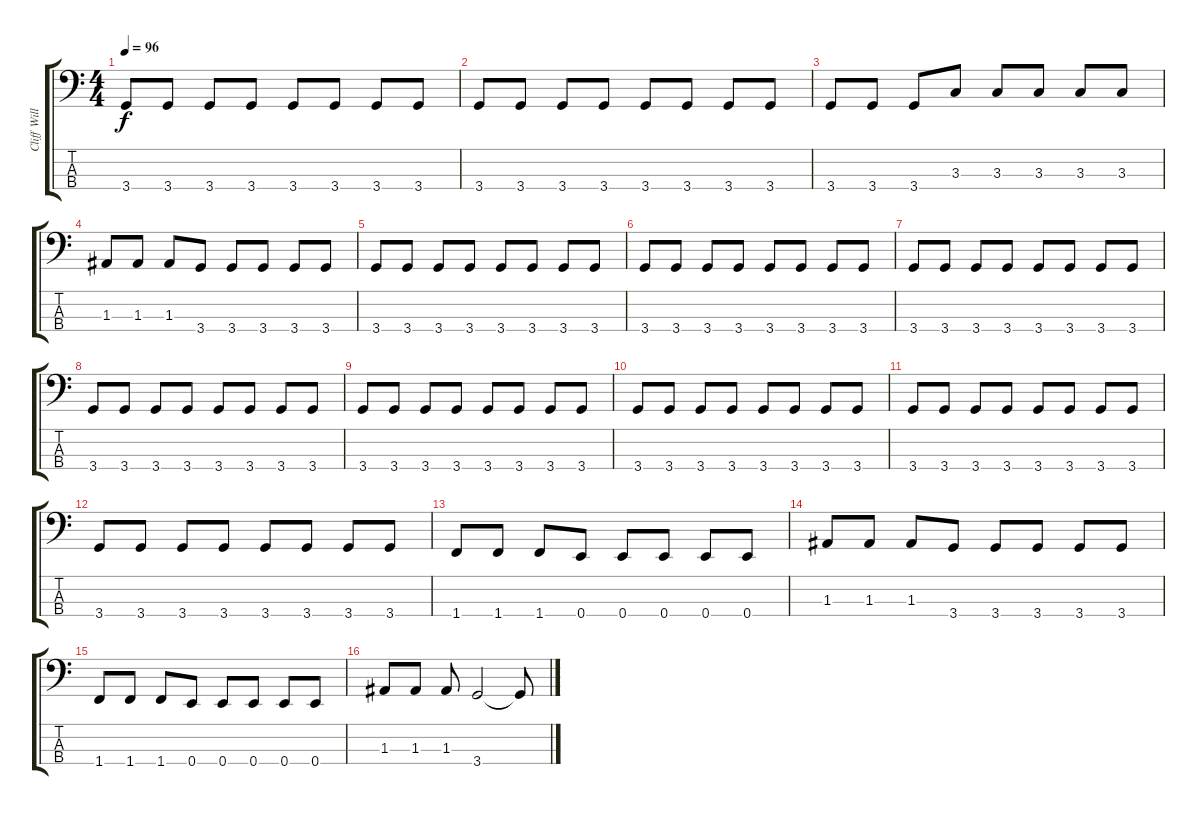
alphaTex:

\track ("Cliff Williams: Bass Guitar" "Cliff Will") {instrument electricbasspick}
\staff {score tabs}
\tuning (G2 D2 A1 E1) {hide}
\ts (4 4)
\tempo 96
\clef f4
\ks c
3.4.8{dy f} 3.4.8 3.4.8 3.4.8 3.4.8 3.4.8 3.4.8 3.4.8 |
3.4.8 3.4.8 3.4.8 3.4.8 3.4.8 3.4.8 3.4.8 3.4.8 |
3.4.8 3.4.8 3.4.8 3.3.8 3.3.8 3.3.8 3.3.8 3.3.8 |
1.3.8 1.3.8 1.3.8 3.4.8 3.4.8 3.4.8 3.4.8 3.4.8 |
3.4.8 3.4.8 3.4.8 3.4.8 3.4.8 3.4.8 3.4.8 3.4.8 |
3.4.8 3.4.8 3.4.8 3.4.8 3.4.8 3.4.8 3.4.8 3.4.8 |
3.4.8 3.4.8 3.4.8 3.4.8 3.4.8 3.4.8 3.4.8 3.4.8 |
3.4.8 3.4.8 3.4.8 3.4.8 3.4.8 3.4.8 3.4.8 3.4.8 |
3.4.8 3.4.8 3.4.8 3.4.8 3.4.8 3.4.8 3.4.8 3.4.8 |
3.4.8 3.4.8 3.4.8 3.4.8 3.4.8 3.4.8 3.4.8 3.4.8 |
3.4.8 3.4.8 3.4.8 3.4.8 3.4.8 3.4.8 3.4.8 3.4.8 |
3.4.8 3.4.8 3.4.8 3.4.8 3.4.8 3.4.8 3.4.8 3.4.8 |
1.4.8 1.4.8 1.4.8 0.4.8 0.4.8 0.4.8 0.4.8 0.4.8 |
1.3.8 1.3.8 1.3.8 3.4.8 3.4.8 3.4.8 3.4.8 3.4.8 |
1.4.8 1.4.8 1.4.8 0.4.8 0.4.8 0.4.8 0.4.8 0.4.8 |
1.3.8 1.3.8 1.3.8 3.4.2 3.4{t}.8
